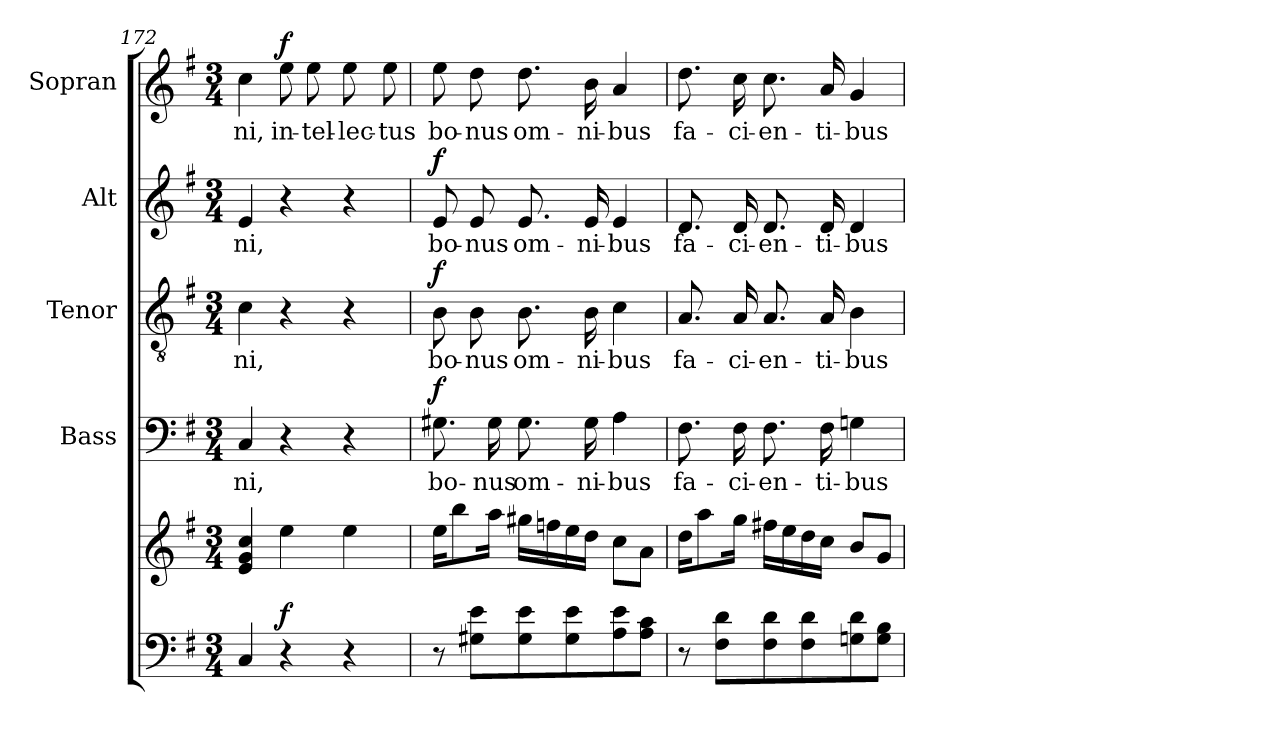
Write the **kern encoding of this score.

**kern	**kern	**dynam	**kern	**text	**dynam	**kern	**text	**dynam	**kern	**text	**dynam	**kern	**text	**dynam
*part5	*part5	*part5	*part4	*part4	*part4	*part3	*part3	*part3	*part2	*part2	*part2	*part1	*part1	*part1
*staff6	*staff5	*staff5/6	*staff4	*staff4	*staff4	*staff3	*staff3	*staff3	*staff2	*staff2	*staff2	*staff1	*staff1	*staff1
*	*	*	*I"Bass	*	*	*I"Tenor	*	*	*I"Alt	*	*	*I"Sopran	*	*
*	*	*	*I'B.	*	*	*I'T.	*	*	*I'A.	*	*	*I'S.	*	*
*clefF4	*clefG2	*	*clefF4	*	*	*clefGv2	*	*	*clefG2	*	*	*clefG2	*	*
*k[f#]	*k[f#]	*	*k[f#]	*	*	*k[f#]	*	*	*k[f#]	*	*	*k[f#]	*	*
*G:	*G:	*	*G:	*	*	*G:	*	*	*G:	*	*	*G:	*	*
*M3/4	*M3/4	*	*M3/4	*	*	*M3/4	*	*	*M3/4	*	*	*M3/4	*	*
=172	=172	=172	=172	=172	=172	=172	=172	=172	=172	=172	=172	=172	=172	=172
!	!	!	!	!LO:LY:b	!	!	!LO:LY:b	!	!	!LO:LY:b	!	!	!LO:LY:b	!
4C/	4e/ 4g/ 4cc/	.	4C/	-ni,	.	4c\	-ni,	.	4e/	-ni,	.	4cc\	-ni,	.
!	!	!LO:DY:a=2	!	!	!	!	!	!	!	!	!	!	!LO:LY:b	!LO:DY:a
4r	4ee\	f	4r	.	.	4r	.	.	4r	.	.	8ee\	in-	f
!	!	!	!	!	!	!	!	!	!	!	!	!	!LO:LY:b	!
.	.	.	.	.	.	.	.	.	.	.	.	8ee\	-tel-	.
!	!	!	!	!	!	!	!	!	!	!	!	!	!LO:LY:b	!
4r	4ee\	.	4r	.	.	4r	.	.	4r	.	.	8ee\	-lec-	.
!	!	!	!	!	!	!	!	!	!	!	!	!	!LO:LY:b	!
.	.	.	.	.	.	.	.	.	.	.	.	8ee\	-tus	.
=173	=173	=173	=173	=173	=173	=173	=173	=173	=173	=173	=173	=173	=173	=173
!	!	!	!	!LO:LY:b	!LO:DY:a	!	!LO:LY:b	!LO:DY:a	!	!LO:LY:b	!LO:DY:a	!	!LO:LY:b	!
8r	16ee\KL	.	8.G#X\	bo-	f	8B\	bo-	f	8e/	bo-	f	8ee\	bo-	.
.	8bb\	.	.	.	.	.	.	.	.	.	.	.	.	.
!	!	!	!	!	!	!	!LO:LY:b	!	!	!LO:LY:b	!	!	!LO:LY:b	!
8G#X\ 8e\L	.	.	.	.	.	8B\	-nus	.	8e/	-nus	.	8dd\	-nus	.
!	!	!	!	!LO:LY:b	!	!	!	!	!	!	!	!	!	!
.	16aa\Jk	.	16G#\	-nus	.	.	.	.	.	.	.	.	.	.
!	!	!	!	!LO:LY:b	!	!	!LO:LY:b	!	!	!LO:LY:b	!	!	!LO:LY:b	!
8G#\ 8e\	16gg#X\LL	.	8.G#\	om-	.	8.B\	om-	.	8.e/	om-	.	8.dd\	om-	.
.	16ffn\	.	.	.	.	.	.	.	.	.	.	.	.	.
8G#\ 8e\	16ee\	.	.	.	.	.	.	.	.	.	.	.	.	.
!	!	!	!	!LO:LY:b	!	!	!LO:LY:b	!	!	!LO:LY:b	!	!	!LO:LY:b	!
.	16dd\JJ	.	16G#\	-ni-	.	16B\	-ni-	.	16e/	-ni-	.	16b\	-ni-	.
!	!	!	!	!LO:LY:b	!	!	!LO:LY:b	!	!	!LO:LY:b	!	!	!LO:LY:b	!
8A\ 8e\	8cc\L	.	4A\	-bus	.	4c\	-bus	.	4e/	-bus	.	4a/	-bus	.
8A\ 8c\J	8a\J	.	.	.	.	.	.	.	.	.	.	.	.	.
=174	=174	=174	=174	=174	=174	=174	=174	=174	=174	=174	=174	=174	=174	=174
!	!	!	!	!LO:LY:b	!	!	!LO:LY:b	!	!	!LO:LY:b	!	!	!LO:LY:b	!
8r	16dd\KL	.	8.F#\	fa-	.	8.A/	fa-	.	8.d/	fa-	.	8.dd\	fa-	.
.	8aa\	.	.	.	.	.	.	.	.	.	.	.	.	.
8F#\ 8d\L	.	.	.	.	.	.	.	.	.	.	.	.	.	.
!	!	!	!	!LO:LY:b	!	!	!LO:LY:b	!	!	!LO:LY:b	!	!	!LO:LY:b	!
.	16gg\Jk	.	16F#\	-ci-	.	16A/	-ci-	.	16d/	-ci-	.	16cc\	-ci-	.
!	!	!	!	!LO:LY:b	!	!	!LO:LY:b	!	!	!LO:LY:b	!	!	!LO:LY:b	!
8F#\ 8d\	16ff#X\LL	.	8.F#\	-en-	.	8.A/	-en-	.	8.d/	-en-	.	8.cc\	-en-	.
.	16ee\	.	.	.	.	.	.	.	.	.	.	.	.	.
8F#\ 8d\	16dd\	.	.	.	.	.	.	.	.	.	.	.	.	.
!	!	!	!	!LO:LY:b	!	!	!LO:LY:b	!	!	!LO:LY:b	!	!	!LO:LY:b	!
.	16cc\JJ	.	16F#\	-ti-	.	16A/	-ti-	.	16d/	-ti-	.	16a/	-ti-	.
!	!	!	!	!LO:LY:b	!	!	!LO:LY:b	!	!	!LO:LY:b	!	!	!LO:LY:b	!
8Gn\ 8d\	8b/L	.	4Gn\	-bus	.	4B\	-bus	.	4d/	-bus	.	4g/	-bus	.
8G\ 8B\J	8g/J	.	.	.	.	.	.	.	.	.	.	.	.	.
=	=	=	=	=	=	=	=	=	=	=	=	=	=	=
*-	*-	*-	*-	*-	*-	*-	*-	*-	*-	*-	*-	*-	*-	*-
